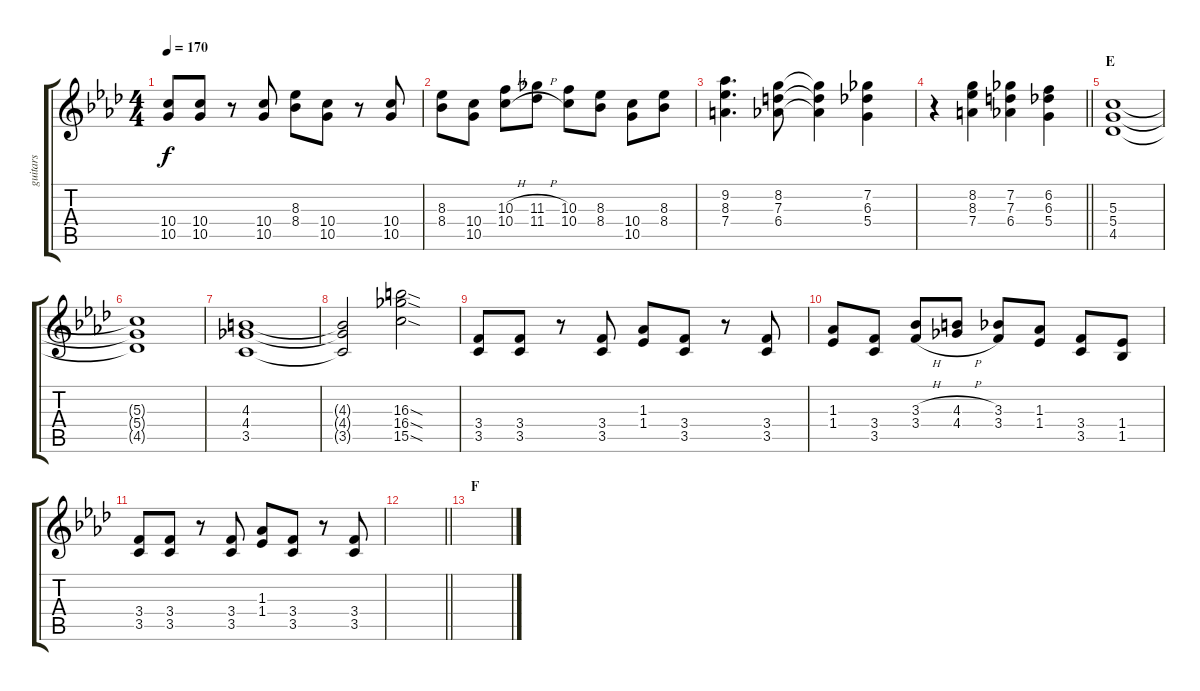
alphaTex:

\track ("guitars" "guitars") {instrument distortionguitar}
\staff {score tabs}
\tuning (E4 B3 G3 D3 A2 E2) {hide}
\ts (4 4)
\tempo 170
\clef g2
\ks ab
(10.4 10.5).8{dy f} (10.4 10.5).8 r.8 (10.4 10.5).8 (8.3 8.4).8 (10.4 10.5).8 r.8 (10.4 10.5).8 |
(8.3 8.4).8 (10.4 10.5).8 (10.3{h} 10.4{h}).8 (11.3{h} 11.4{h}).8 (10.3 10.4).8 (8.3 8.4).8 (10.4 10.5).8 (8.3 8.4).8 |
(9.2 8.3 7.4).4{d} (8.2 7.3 6.4).8 (8.2{t} 7.3{t} 6.4{t}).4 (7.2 6.3 5.4).4 |
\barLineRight lightlight
r.4 (8.2 8.3 7.4).4 (7.2 7.3 6.4).4 (6.2 6.3 5.4).4 |
\section ("" "E")
(5.3 5.4 4.5).1 |
(5.3{t} 5.4{t} 4.5{t}).1 |
(4.3 4.4 3.5).1 |
(4.3{t} 4.4{t} 3.5{t}).2 (16.3{sod} 16.4{sod} 15.5{sod}).2 |
(3.4 3.5).8 (3.4 3.5).8 r.8 (3.4 3.5).8 (1.3 1.4).8 (3.4 3.5).8 r.8 (3.4 3.5).8 |
(1.3 1.4).8 (3.4 3.5).8 (3.3{h} 3.4{h}).8 (4.3{h} 4.4{h}).8 (3.3 3.4).8 (1.3 1.4).8 (3.4 3.5).8 (1.4 1.5).8 |
(3.4 3.5).8 (3.4 3.5).8 r.8 (3.4 3.5).8 (1.3 1.4).8 (3.4 3.5).8 r.8 (3.4 3.5).8 |
\barLineRight lightlight
|
\section ("" "F")
